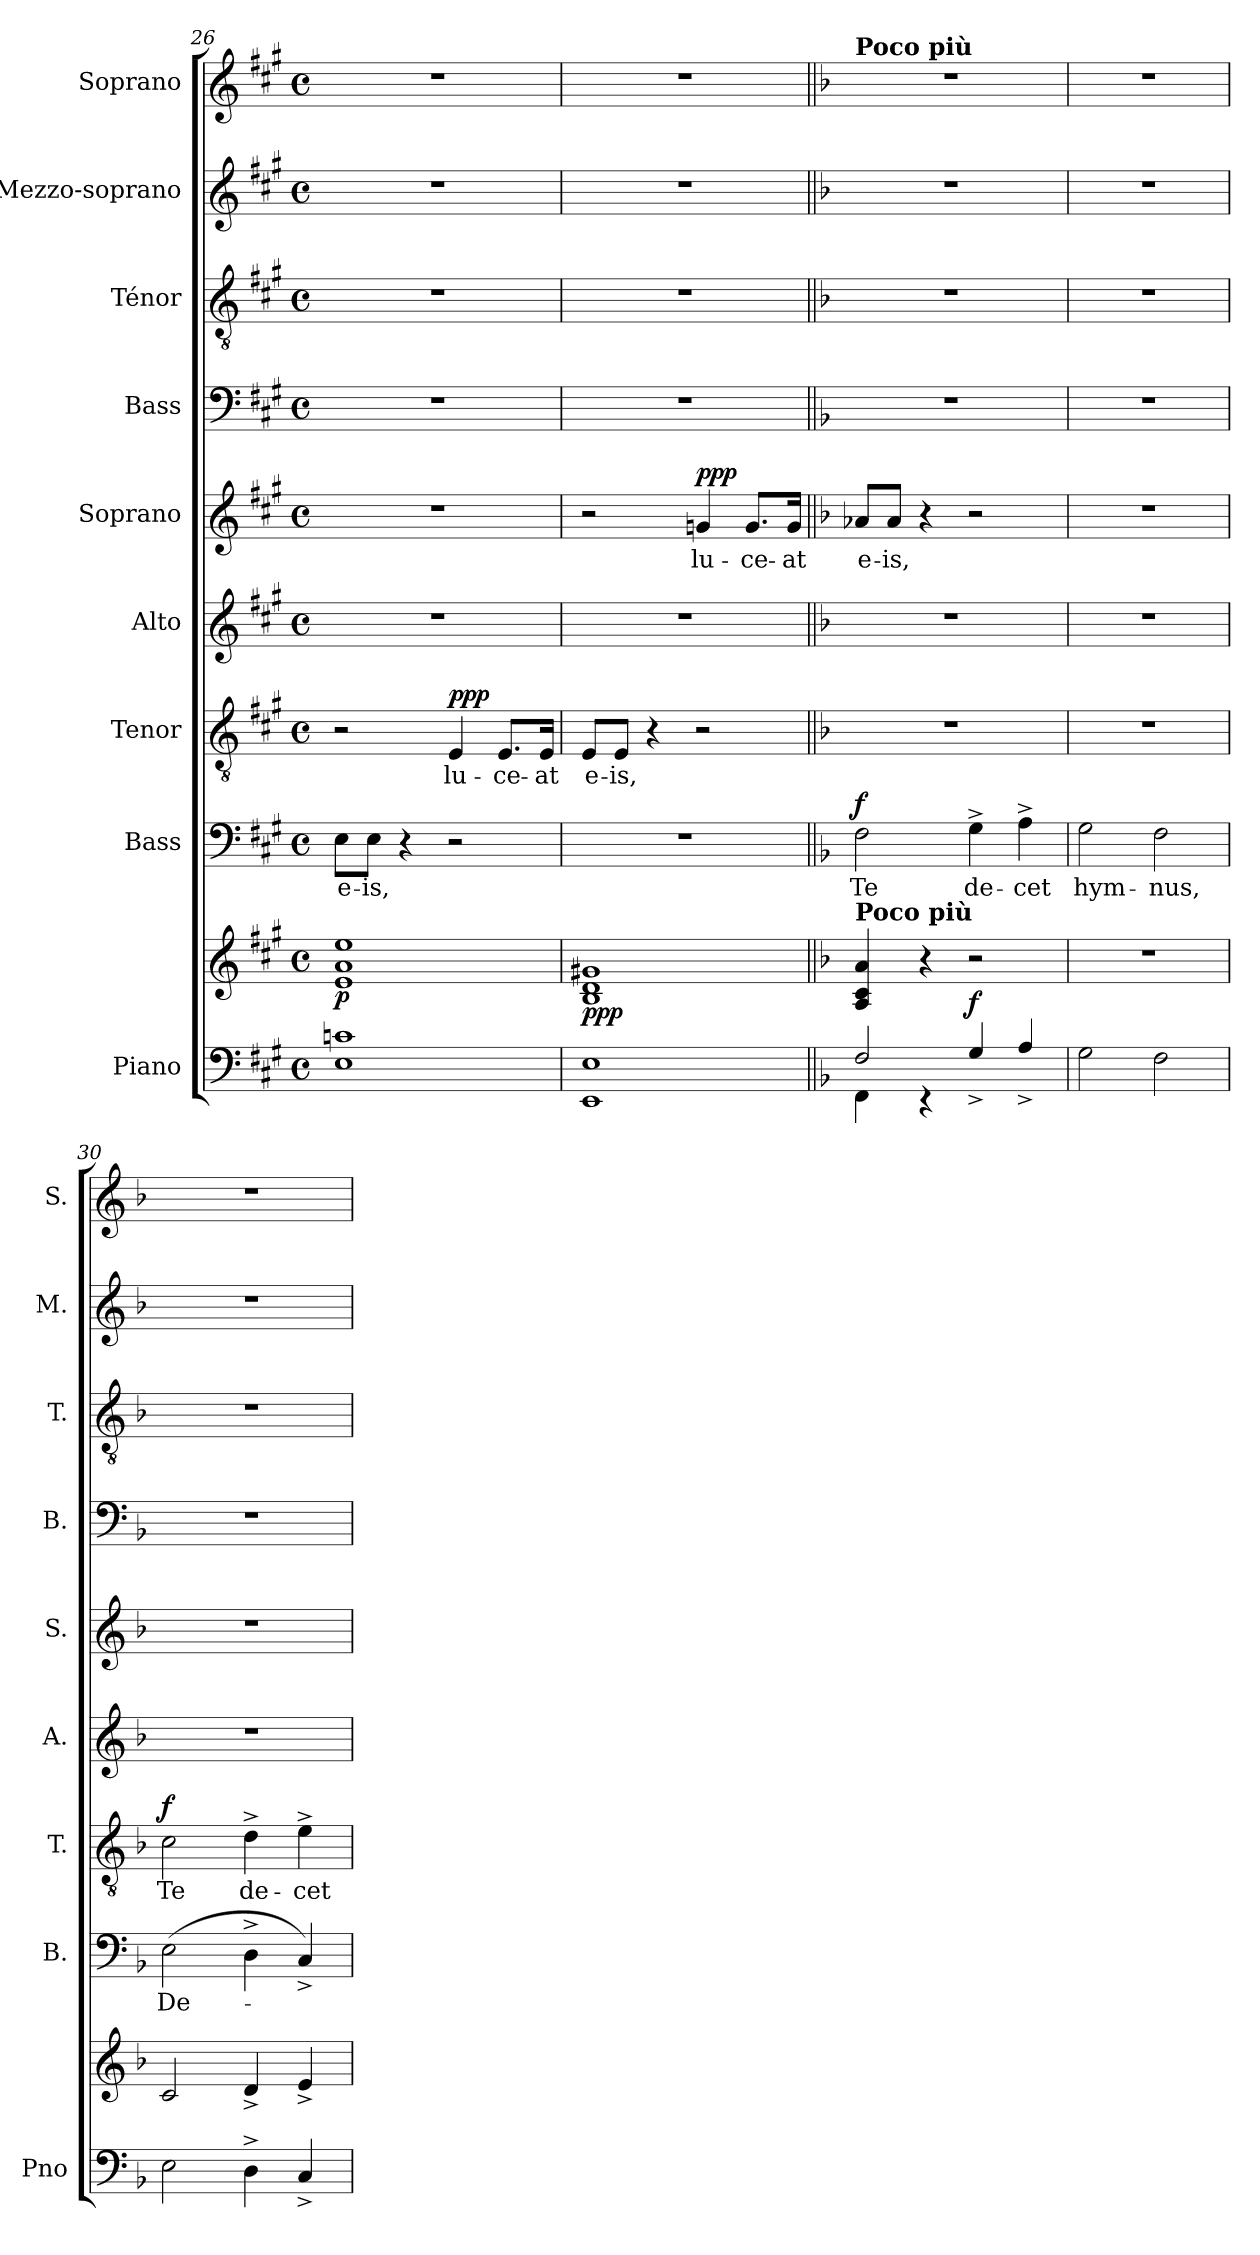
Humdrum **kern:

**kern	**kern	**dynam	**kern	**text	**dynam	**kern	**text	**dynam	**kern	**kern	**text	**dynam	**kern	**kern	**kern	**kern
*part9	*part9	*part9	*part8	*part8	*part8	*part7	*part7	*part7	*part6	*part5	*part5	*part5	*part4	*part3	*part2	*part1
*staff10	*staff9	*staff9/10	*staff8	*staff8	*staff8	*staff7	*staff7	*staff7	*staff6	*staff5	*staff5	*staff5	*staff4	*staff3	*staff2	*staff1
*I"Piano	*	*	*I"Bass	*	*	*I"Tenor	*	*	*I"Alto	*I"Soprano	*	*	*I"Bass	*I"Ténor	*I"Mezzo-soprano	*I"Soprano
*I'Pno	*	*	*I'B.	*	*	*I'T.	*	*	*I'A.	*I'S.	*	*	*I'B.	*I'T.	*I'M.	*I'S.
*clefF4	*clefG2	*	*clefF4	*	*	*clefGv2	*	*	*clefG2	*clefG2	*	*	*clefF4	*clefGv2	*clefG2	*clefG2
*	*	*	*	*	*	*	*	*	*	*ITrd2c3	*	*	*	*	*	*
*k[f#c#g#]	*k[f#c#g#]	*	*k[f#c#g#]	*	*	*k[f#c#g#]	*	*	*k[f#c#g#]	*k[f#c#g#d#a#e#]	*	*	*k[f#c#g#]	*k[f#c#g#]	*k[f#c#g#]	*k[f#c#g#]
*M4/4	*M4/4	*	*M4/4	*	*	*M4/4	*	*	*M4/4	*M4/4	*	*	*M4/4	*M4/4	*M4/4	*M4/4
*met(c)	*met(c)	*	*met(c)	*	*	*met(c)	*	*	*met(c)	*met(c)	*	*	*met(c)	*met(c)	*met(c)	*met(c)
=26	=26	=26	=26	=26	=26	=26	=26	=26	=26	=26	=26	=26	=26	=26	=26	=26
!	!	!LO:DY:b	!	!LO:LY:b	!	!	!	!	!	!	!	!	!	!	!	!
1E 1cn	1e 1a 1ee	p	8E\L	e-	.	2r	.	.	1r	1r	.	.	1r	1r	1r	1r
!	!	!	!	!LO:LY:b	!	!	!	!	!	!	!	!	!	!	!	!
.	.	.	8E\J	-is,	.	.	.	.	.	.	.	.	.	.	.	.
.	.	.	4r	.	.	.	.	.	.	.	.	.	.	.	.	.
!	!	!	!	!	!	!	!LO:LY:b	!LO:DY:a	!	!	!	!	!	!	!	!
.	.	.	2r	.	.	4E/	lu-	ppp	.	.	.	.	.	.	.	.
!	!	!	!	!	!	!	!LO:LY:b	!	!	!	!	!	!	!	!	!
.	.	.	.	.	.	8.E/L	-ce-	.	.	.	.	.	.	.	.	.
!	!	!	!	!	!	!	!LO:LY:b	!	!	!	!	!	!	!	!	!
.	.	.	.	.	.	16E/Jk	-at	.	.	.	.	.	.	.	.	.
=27	=27	=27	=27	=27	=27	=27	=27	=27	=27	=27	=27	=27	=27	=27	=27	=27
!	!	!LO:DY:b	!	!	!	!	!LO:LY:b	!	!	!	!	!	!	!	!	!
1EE 1E	1B 1d 1g#X	ppp	1r	.	.	8E/L	e-	.	1r	2r	.	.	1r	1r	1r	1r
!	!	!	!	!	!	!	!LO:LY:b	!	!	!	!	!	!	!	!	!
.	.	.	.	.	.	8E/J	-is,	.	.	.	.	.	.	.	.	.
.	.	.	.	.	.	4r	.	.	.	.	.	.	.	.	.	.
!	!	!	!	!	!	!	!	!	!	!	!LO:LY:b	!LO:DY:a	!	!	!	!
.	.	.	.	.	.	2r	.	.	.	4eni/	lu-	ppp	.	.	.	.
!	!	!	!	!	!	!	!	!	!	!	!LO:LY:b	!	!	!	!	!
.	.	.	.	.	.	.	.	.	.	8.ei/L	-ce-	.	.	.	.	.
!	!	!	!	!	!	!	!	!	!	!	!LO:LY:b	!	!	!	!	!
.	.	.	.	.	.	.	.	.	.	16ei/Jk	-at	.	.	.	.	.
!!LO:PB:g=z
=28||	=28||	=28||	=28||	=28||	=28||	=28||	=28||	=28||	=28||	=28||	=28||	=28||	=28||	=28||	=28||	=28||
*k[b-]	*k[b-]	*	*k[b-]	*	*	*k[b-]	*	*	*k[b-]	*k[f#c#]	*	*	*k[b-]	*k[b-]	*k[b-]	*k[b-]
*	*MM88	*	*	*	*	*	*	*	*	*	*	*	*	*	*	*MM88
*^	*	*	*	*	*	*	*	*	*	*	*	*	*	*	*	*
!	!	!	!	!	!	!	!	!	!	!	!	!	!	!	!	!	!LO:TX:a:B:t=Poco più
!	!	!LO:TX:a:B:t=Poco più	!	!	!	!	!	!	!	!	!	!	!	!	!	!	!
!	!	!	!	!	!LO:LY:b	!LO:DY:a	!	!	!	!	!	!LO:LY:b	!	!	!	!	!
2F/	4FF\	4A/ 4c/ 4a/	.	2F\	Te	f	1r	.	.	1r	8fni/L	e-	.	1r	1r	1r	1r
!	!	!	!	!	!	!	!	!	!	!	!	!LO:LY:b	!	!	!	!	!
.	.	.	.	.	.	.	.	.	.	.	8fi/J	-is,	.	.	.	.	.
.	4r	4r	.	.	.	.	.	.	.	.	4r	.	.	.	.	.	.
!	!	!	!LO:DY:a=2	!	!LO:LY:b	!	!	!	!	!	!	!	!	!	!	!	!
4G^/	2ryy	2r	f	4G^\	de-	.	.	.	.	.	2r	.	.	.	.	.	.
!	!	!	!	!	!LO:LY:b	!	!	!	!	!	!	!	!	!	!	!	!
4A^/	.	.	.	4A^\	-cet	.	.	.	.	.	.	.	.	.	.	.	.
*v	*v	*	*	*	*	*	*	*	*	*	*	*	*	*	*	*	*
=29	=29	=29	=29	=29	=29	=29	=29	=29	=29	=29	=29	=29	=29	=29	=29	=29
!	!	!	!	!LO:LY:b	!	!	!	!	!	!	!	!	!	!	!	!
2G\	1r	.	2G\	hym-	.	1r	.	.	1r	1r	.	.	1r	1r	1r	1r
!	!	!	!	!LO:LY:b	!	!	!	!	!	!	!	!	!	!	!	!
2F\	.	.	2F\	-nus,	.	.	.	.	.	.	.	.	.	.	.	.
=30	=30	=30	=30	=30	=30	=30	=30	=30	=30	=30	=30	=30	=30	=30	=30	=30
!	!	!	!	!LO:LY:b	!	!	!LO:LY:b	!LO:DY:a	!	!	!	!	!	!	!	!
2E\	2c/	.	(2E\	De-	.	2c\	Te	f	1r	1r	.	.	1r	1r	1r	1r
!	!	!	!	!	!	!	!LO:LY:b	!	!	!	!	!	!	!	!	!
4D^\	4d^/	.	4D^\	.	.	4d^\	de-	.	.	.	.	.	.	.	.	.
!	!	!	!	!	!	!	!LO:LY:b	!	!	!	!	!	!	!	!	!
4C^/	4e^/	.	4C^/)	.	.	4e^\	-cet	.	.	.	.	.	.	.	.	.
=	=	=	=	=	=	=	=	=	=	=	=	=	=	=	=	=
*-	*-	*-	*-	*-	*-	*-	*-	*-	*-	*-	*-	*-	*-	*-	*-	*-
